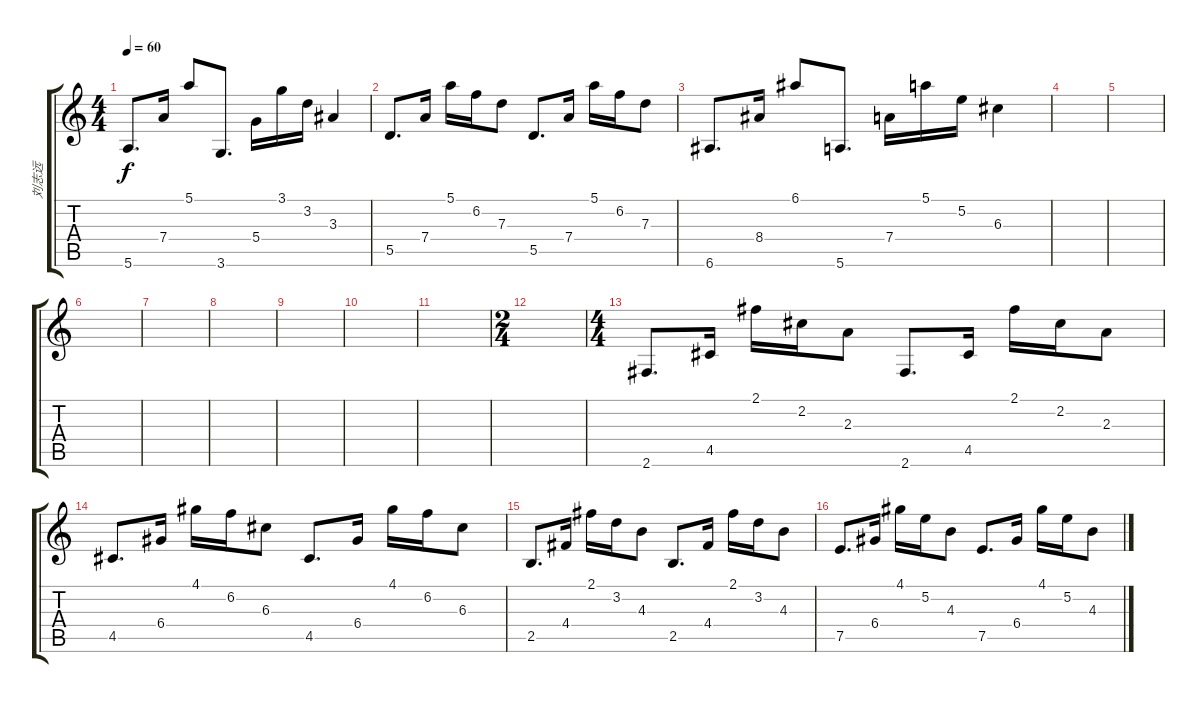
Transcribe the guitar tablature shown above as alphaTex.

\track ("刘志远" "刘志远") {instrument distortionguitar}
\staff {score tabs}
\tuning (E4 B3 G3 D3 A2 E2) {hide}
\ts (4 4)
\tempo 60
\clef g2
\ks c
5.6.8{d dy f} 7.4.16 5.1.8 3.6.8{d} 5.4.16 3.1.16 3.2.16 3.3.4 |
5.5.8{d} 7.4.16 5.1.16 6.2.16 7.3.8 5.5.8{d} 7.4.16 5.1.16 6.2.16 7.3.8 |
6.6.8{d} 8.4.16 6.1.8 5.6.8{d} 7.4.16 5.1.16 5.2.16 6.3.4 |
|
|
|
|
|
|
|
|
\ts (2 4)
|
\ts (4 4)
2.6.8{d} 4.5.16 2.1.16 2.2.16 2.3.8 2.6.8{d} 4.5.16 2.1.16 2.2.16 2.3.8 |
4.5.8{d} 6.4.16 4.1.16 6.2.16 6.3.8 4.5.8{d} 6.4.16 4.1.16 6.2.16 6.3.8 |
2.5.8{d} 4.4.16 2.1.16 3.2.16 4.3.8 2.5.8{d} 4.4.16 2.1.16 3.2.16 4.3.8 |
7.5.8{d} 6.4.16 4.1.16 5.2.16 4.3.8 7.5.8{d} 6.4.16 4.1.16 5.2.16 4.3.8
